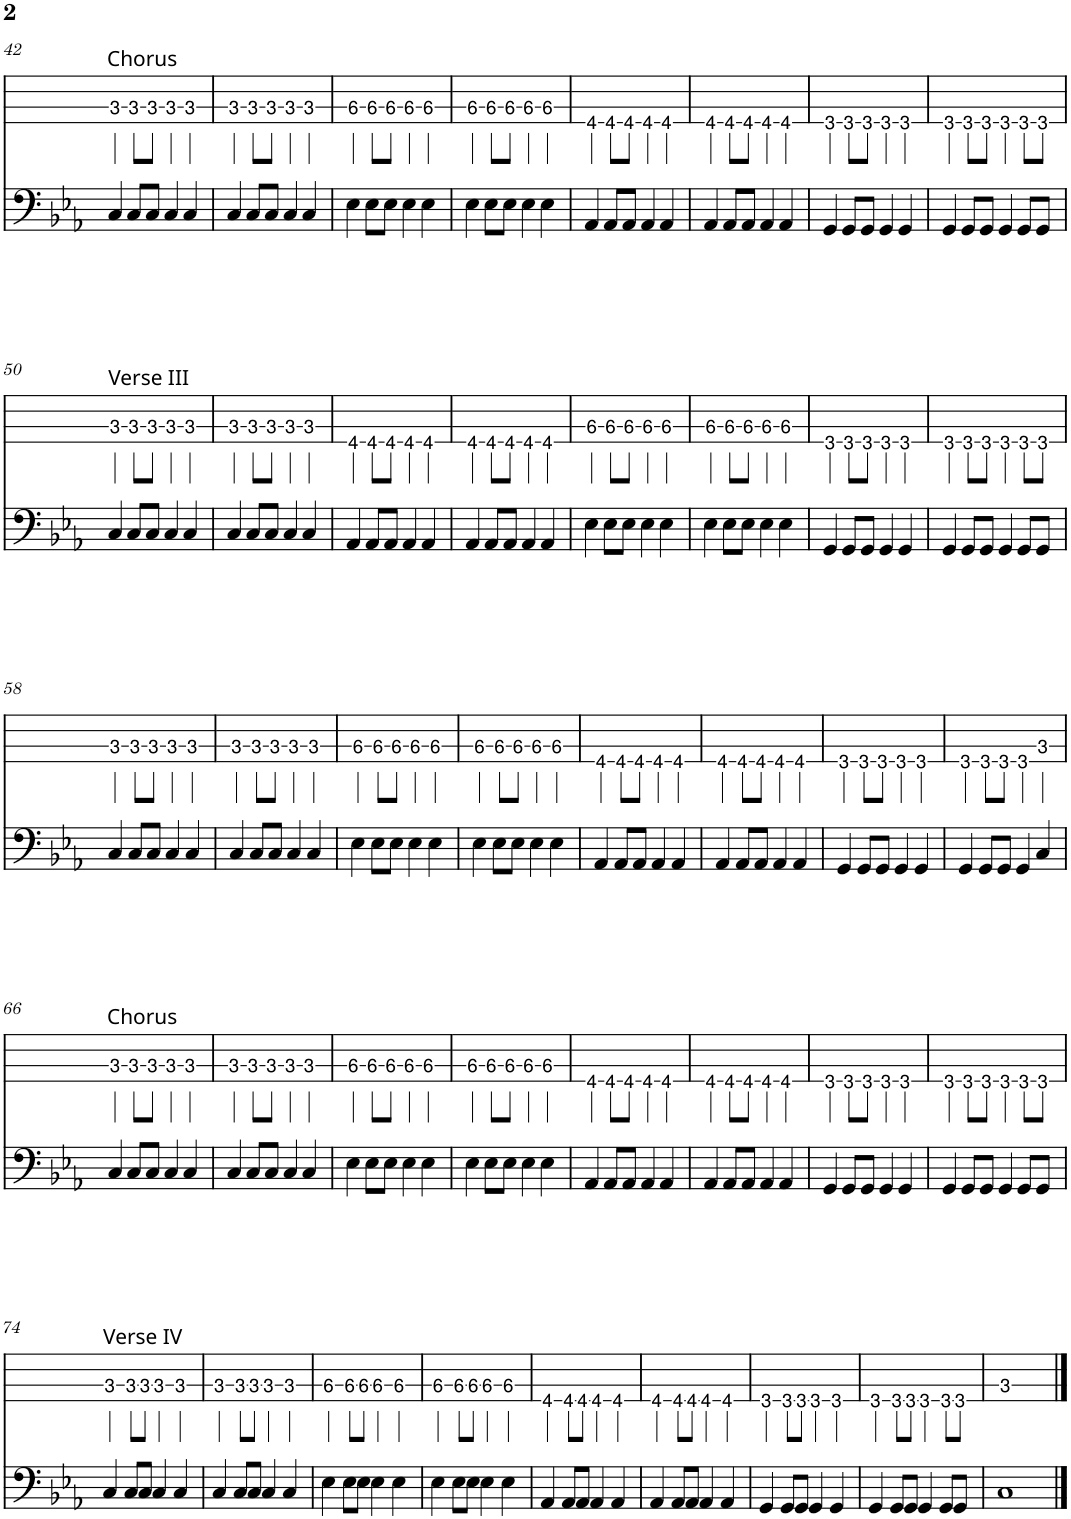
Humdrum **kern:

**kern	**kern
*part1	*part1
*staff2	*staff1
*I"Bass Guitar	*
*I'B. Guit.	*
!!LO:PB:g=z
*clefF4	*
*Trd7c12	*Trd7c12
*k[b-e-a-]	*k[b-e-a-]
*M4/4	*M4/4
=42	=42
!	!LO:TX:a:t=Chorus
4C/	4C\
8C/L	8C\L
8C/J	8C\J
4C/	4C\
4C/	4C\
=43	=43
4C/	4C\
8C/L	8C\L
8C/J	8C\J
4C/	4C\
4C/	4C\
=44	=44
4E-\	4E-X\
8E-\L	8E-\L
8E-\J	8E-\J
4E-\	4E-\
4E-\	4E-\
=45	=45
4E-\	4E-X\
8E-\L	8E-\L
8E-\J	8E-\J
4E-\	4E-\
4E-\	4E-\
=46	=46
4AA-/	4AA-X\
8AA-/L	8AA-\L
8AA-/J	8AA-\J
4AA-/	4AA-\
4AA-/	4AA-\
=47	=47
4AA-/	4AA-X\
8AA-/L	8AA-\L
8AA-/J	8AA-\J
4AA-/	4AA-\
4AA-/	4AA-\
=48	=48
4GG/	4GG\
8GG/L	8GG\L
8GG/J	8GG\J
4GG/	4GG\
4GG/	4GG\
=49	=49
4GG/	4GG\
8GG/L	8GG\L
8GG/J	8GG\J
4GG/	4GG\
8GG/L	8GG\L
8GG/J	8GG\J
!!LO:LB:g=z
=50	=50
!	!LO:TX:a:t=Verse III
4C/	4C\
8C/L	8C\L
8C/J	8C\J
4C/	4C\
4C/	4C\
=51	=51
4C/	4C\
8C/L	8C\L
8C/J	8C\J
4C/	4C\
4C/	4C\
=52	=52
4AA-/	4AA-X\
8AA-/L	8AA-\L
8AA-/J	8AA-\J
4AA-/	4AA-\
4AA-/	4AA-\
=53	=53
4AA-/	4AA-X\
8AA-/L	8AA-\L
8AA-/J	8AA-\J
4AA-/	4AA-\
4AA-/	4AA-\
=54	=54
4E-\	4E-X\
8E-\L	8E-\L
8E-\J	8E-\J
4E-\	4E-\
4E-\	4E-\
=55	=55
4E-\	4E-X\
8E-\L	8E-\L
8E-\J	8E-\J
4E-\	4E-\
4E-\	4E-\
=56	=56
4GG/	4GG\
8GG/L	8GG\L
8GG/J	8GG\J
4GG/	4GG\
4GG/	4GG\
=57	=57
4GG/	4GG\
8GG/L	8GG\L
8GG/J	8GG\J
4GG/	4GG\
8GG/L	8GG\L
8GG/J	8GG\J
!!LO:LB:g=z
=58	=58
4C/	4C\
8C/L	8C\L
8C/J	8C\J
4C/	4C\
4C/	4C\
=59	=59
4C/	4C\
8C/L	8C\L
8C/J	8C\J
4C/	4C\
4C/	4C\
=60	=60
4E-\	4E-X\
8E-\L	8E-\L
8E-\J	8E-\J
4E-\	4E-\
4E-\	4E-\
=61	=61
4E-\	4E-X\
8E-\L	8E-\L
8E-\J	8E-\J
4E-\	4E-\
4E-\	4E-\
=62	=62
4AA-/	4AA-X\
8AA-/L	8AA-\L
8AA-/J	8AA-\J
4AA-/	4AA-\
4AA-/	4AA-\
=63	=63
4AA-/	4AA-X\
8AA-/L	8AA-\L
8AA-/J	8AA-\J
4AA-/	4AA-\
4AA-/	4AA-\
=64	=64
4GG/	4GG\
8GG/L	8GG\L
8GG/J	8GG\J
4GG/	4GG\
4GG/	4GG\
=65	=65
4GG/	4GG\
8GG/L	8GG\L
8GG/J	8GG\J
4GG/	4GG\
4C/	4C\
!!LO:LB:g=z
=66	=66
!	!LO:TX:a:t=Chorus
4C/	4C\
8C/L	8C\L
8C/J	8C\J
4C/	4C\
4C/	4C\
=67	=67
4C/	4C\
8C/L	8C\L
8C/J	8C\J
4C/	4C\
4C/	4C\
=68	=68
4E-\	4E-X\
8E-\L	8E-\L
8E-\J	8E-\J
4E-\	4E-\
4E-\	4E-\
=69	=69
4E-\	4E-X\
8E-\L	8E-\L
8E-\J	8E-\J
4E-\	4E-\
4E-\	4E-\
=70	=70
4AA-/	4AA-X\
8AA-/L	8AA-\L
8AA-/J	8AA-\J
4AA-/	4AA-\
4AA-/	4AA-\
=71	=71
4AA-/	4AA-X\
8AA-/L	8AA-\L
8AA-/J	8AA-\J
4AA-/	4AA-\
4AA-/	4AA-\
=72	=72
4GG/	4GG\
8GG/L	8GG\L
8GG/J	8GG\J
4GG/	4GG\
4GG/	4GG\
=73	=73
4GG/	4GG\
8GG/L	8GG\L
8GG/J	8GG\J
4GG/	4GG\
8GG/L	8GG\L
8GG/J	8GG\J
!!LO:LB:g=z
=74	=74
!	!LO:TX:a:t=Verse IV
4C/	4C\
8C/L	8C\L
8C/J	8C\J
4C/	4C\
4C/	4C\
=75	=75
4C/	4C\
8C/L	8C\L
8C/J	8C\J
4C/	4C\
4C/	4C\
=76	=76
4E-\	4E-X\
8E-\L	8E-\L
8E-\J	8E-\J
4E-\	4E-\
4E-\	4E-\
=77	=77
4E-\	4E-X\
8E-\L	8E-\L
8E-\J	8E-\J
4E-\	4E-\
4E-\	4E-\
=78	=78
4AA-/	4AA-X\
8AA-/L	8AA-\L
8AA-/J	8AA-\J
4AA-/	4AA-\
4AA-/	4AA-\
=79	=79
4AA-/	4AA-X\
8AA-/L	8AA-\L
8AA-/J	8AA-\J
4AA-/	4AA-\
4AA-/	4AA-\
=80	=80
4GG/	4GG\
8GG/L	8GG\L
8GG/J	8GG\J
4GG/	4GG\
4GG/	4GG\
=81	=81
4GG/	4GG\
8GG/L	8GG\L
8GG/J	8GG\J
4GG/	4GG\
8GG/L	8GG\L
8GG/J	8GG\J
=82	=82
1C	1C
==	==
*-	*-
